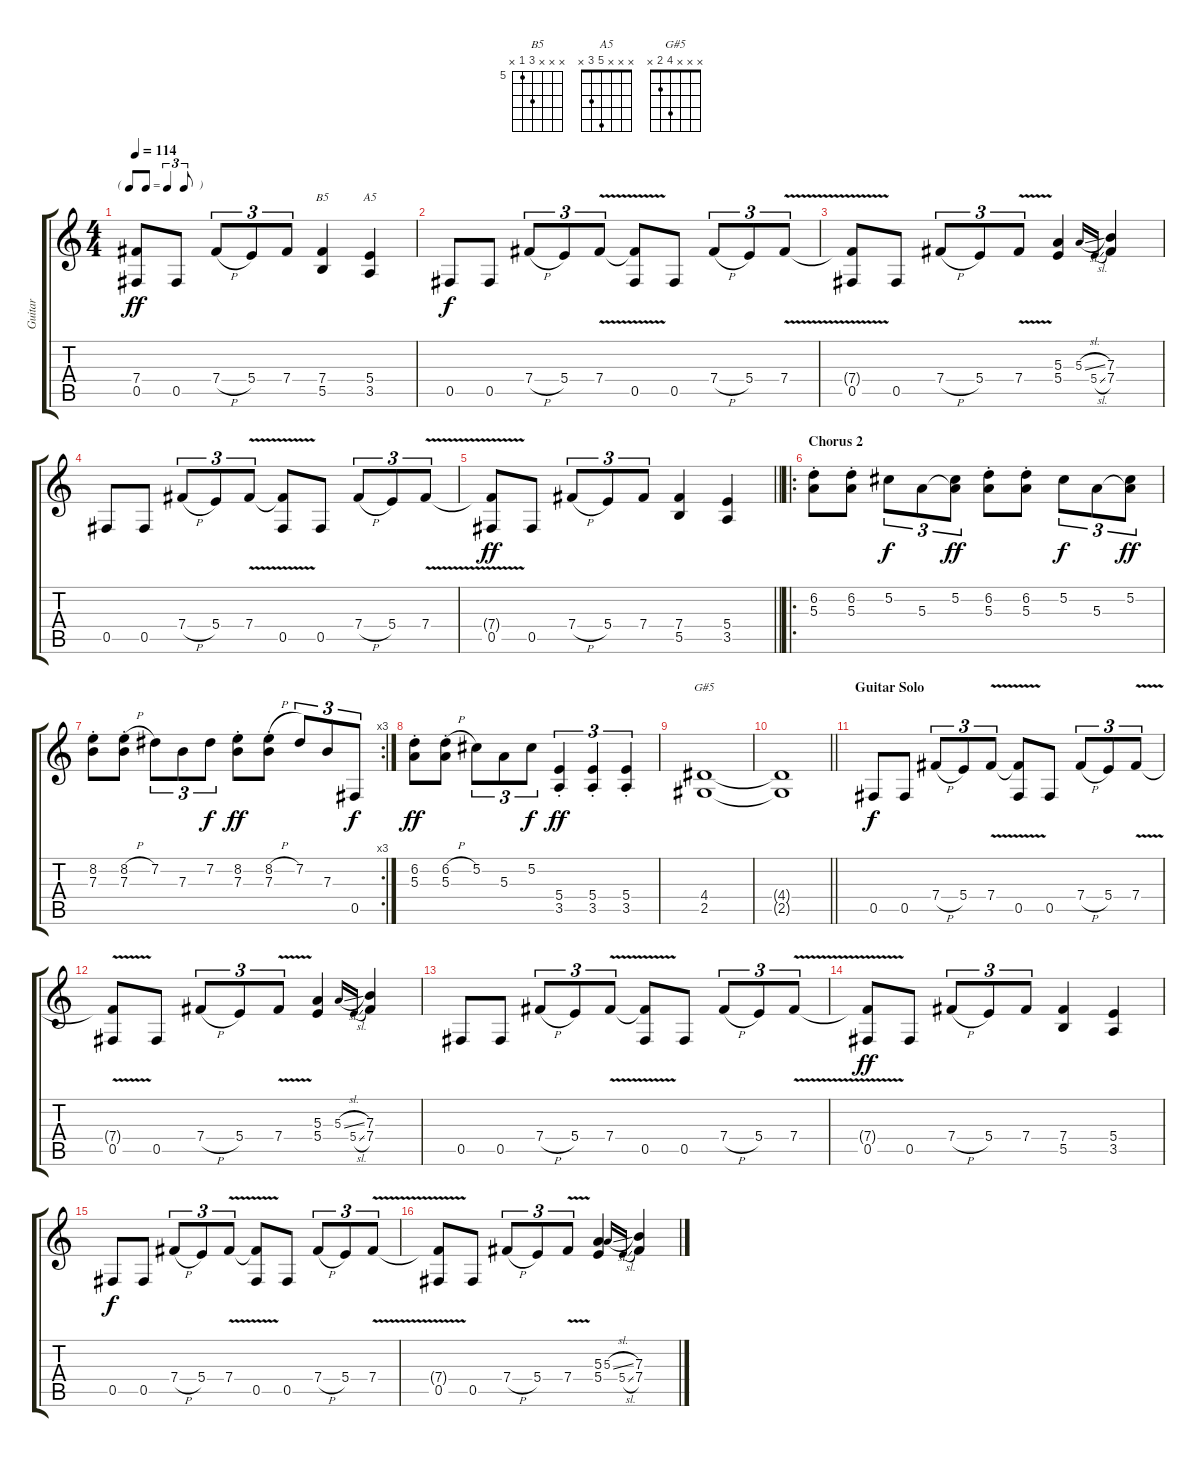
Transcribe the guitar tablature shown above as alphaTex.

\track ("Guitar" "Guitar") {instrument distortionguitar}
\staff {score tabs}
\tuning (Db4 Ab3 E3 B2 Gb2 Db2) {hide}
\chord ("B5" x x x 7 5 x) {firstfret 5}
\chord ("A5" x x x 5 3 x)
\chord ("G#5" x x x 4 2 x)
\ts (4 4)
\tf triplet8th
\tempo 114
\clef g2
\ks c
(7.4{t} 0.5).8{dy ff} 0.5.8 7.4{h}.8{tu (3 2)} 5.4.8{tu (3 2)} 7.4.8{tu (3 2)} (7.4 5.5).4{ch "B5"} (5.4 3.5).4{ch "A5"} |
0.5.8{dy f} 0.5.8 7.4{h}.8{tu (3 2)} 5.4.8{tu (3 2)} 7.4{v}.8{tu (3 2)} (7.4{t} 0.5).8 0.5.8 7.4{h}.8{tu (3 2)} 5.4.8{tu (3 2)} 7.4{v}.8{tu (3 2)} |
(7.4{t} 0.5).8 0.5.8 7.4{h}.8{tu (3 2)} 5.4.8{tu (3 2)} 7.4{v}.8{tu (3 2)} (5.3 5.4).4 5.3{sl}.16{gr onbeat} 5.4{sl}.16{gr onbeat} (7.3 7.4).4 |
0.5.8 0.5.8 7.4{h}.8{tu (3 2)} 5.4.8{tu (3 2)} 7.4{v}.8{tu (3 2)} (7.4{t} 0.5).8 0.5.8 7.4{h}.8{tu (3 2)} 5.4.8{tu (3 2)} 7.4{v}.8{tu (3 2)} |
\barLineRight lightlight
(7.4{t} 0.5).8{dy ff} 0.5.8 7.4{h}.8{tu (3 2)} 5.4.8{tu (3 2)} 7.4.8{tu (3 2)} (7.4 5.5).4 (5.4 3.5).4 |
\ro
\section ("" "Chorus 2")
(6.2{st} 5.3{st}).8 (6.2{st} 5.3{st}).8 5.2.8{tu (3 2) dy f} 5.3.8{tu (3 2)} (5.2 5.3{t}).8{tu (3 2) dy ff} (6.2{st} 5.3{st}).8 (6.2{st} 5.3{st}).8 5.2.8{tu (3 2) dy f} 5.3.8{tu (3 2)} (5.2 5.3{t}).8{tu (3 2) dy ff} |
\rc 3
(8.2{st} 7.3{st}).8 (8.2{h st} 7.3{st}).8 7.2.8{tu (3 2)} 7.3.8{tu (3 2)} 7.2.8{tu (3 2) dy f} (8.2{st} 7.3{st}).8{dy ff} (8.2{h st} 7.3{st}).8 7.2.8{tu (3 2)} 7.3.8{tu (3 2)} 0.5.8{tu (3 2) dy f} |
(6.2{st} 5.3{st}).8{dy ff} (6.2{h st} 5.3{st}).8 5.2.8{tu (3 2)} 5.3.8{tu (3 2)} 5.2.8{tu (3 2) dy f} (5.4{st} 3.5{st}).4{tu (3 2) dy ff} (5.4{st} 3.5{st}).4{tu (3 2)} (5.4{st} 3.5{st}).4{tu (3 2)} |
(4.4 2.5).1{ch "G#5"} |
\barLineRight lightlight
(4.4{t} 2.5{t}).1 |
\section ("" "Guitar Solo")
0.5.8{dy f} 0.5.8 7.4{h}.8{tu (3 2)} 5.4.8{tu (3 2)} 7.4{v}.8{tu (3 2)} (7.4{t} 0.5).8 0.5.8 7.4{h}.8{tu (3 2)} 5.4.8{tu (3 2)} 7.4{v}.8{tu (3 2)} |
(7.4{t} 0.5).8 0.5.8 7.4{h}.8{tu (3 2)} 5.4.8{tu (3 2)} 7.4{v}.8{tu (3 2)} (5.3 5.4).4 5.3{sl}.16{gr onbeat} 5.4{sl}.16{gr onbeat} (7.3 7.4).4 |
0.5.8 0.5.8 7.4{h}.8{tu (3 2)} 5.4.8{tu (3 2)} 7.4{v}.8{tu (3 2)} (7.4{t} 0.5).8 0.5.8 7.4{h}.8{tu (3 2)} 5.4.8{tu (3 2)} 7.4{v}.8{tu (3 2)} |
(7.4{t} 0.5).8{dy ff} 0.5.8 7.4{h}.8{tu (3 2)} 5.4.8{tu (3 2)} 7.4.8{tu (3 2)} (7.4 5.5).4 (5.4 3.5).4 |
0.5.8{dy f} 0.5.8 7.4{h}.8{tu (3 2)} 5.4.8{tu (3 2)} 7.4{v}.8{tu (3 2)} (7.4{t} 0.5).8 0.5.8 7.4{h}.8{tu (3 2)} 5.4.8{tu (3 2)} 7.4{v}.8{tu (3 2)} |
(7.4{t} 0.5).8 0.5.8 7.4{h}.8{tu (3 2)} 5.4.8{tu (3 2)} 7.4{v}.8{tu (3 2)} (5.3 5.4).4 5.3{sl}.16{gr onbeat} 5.4{sl}.16{gr onbeat} (7.3 7.4).4
